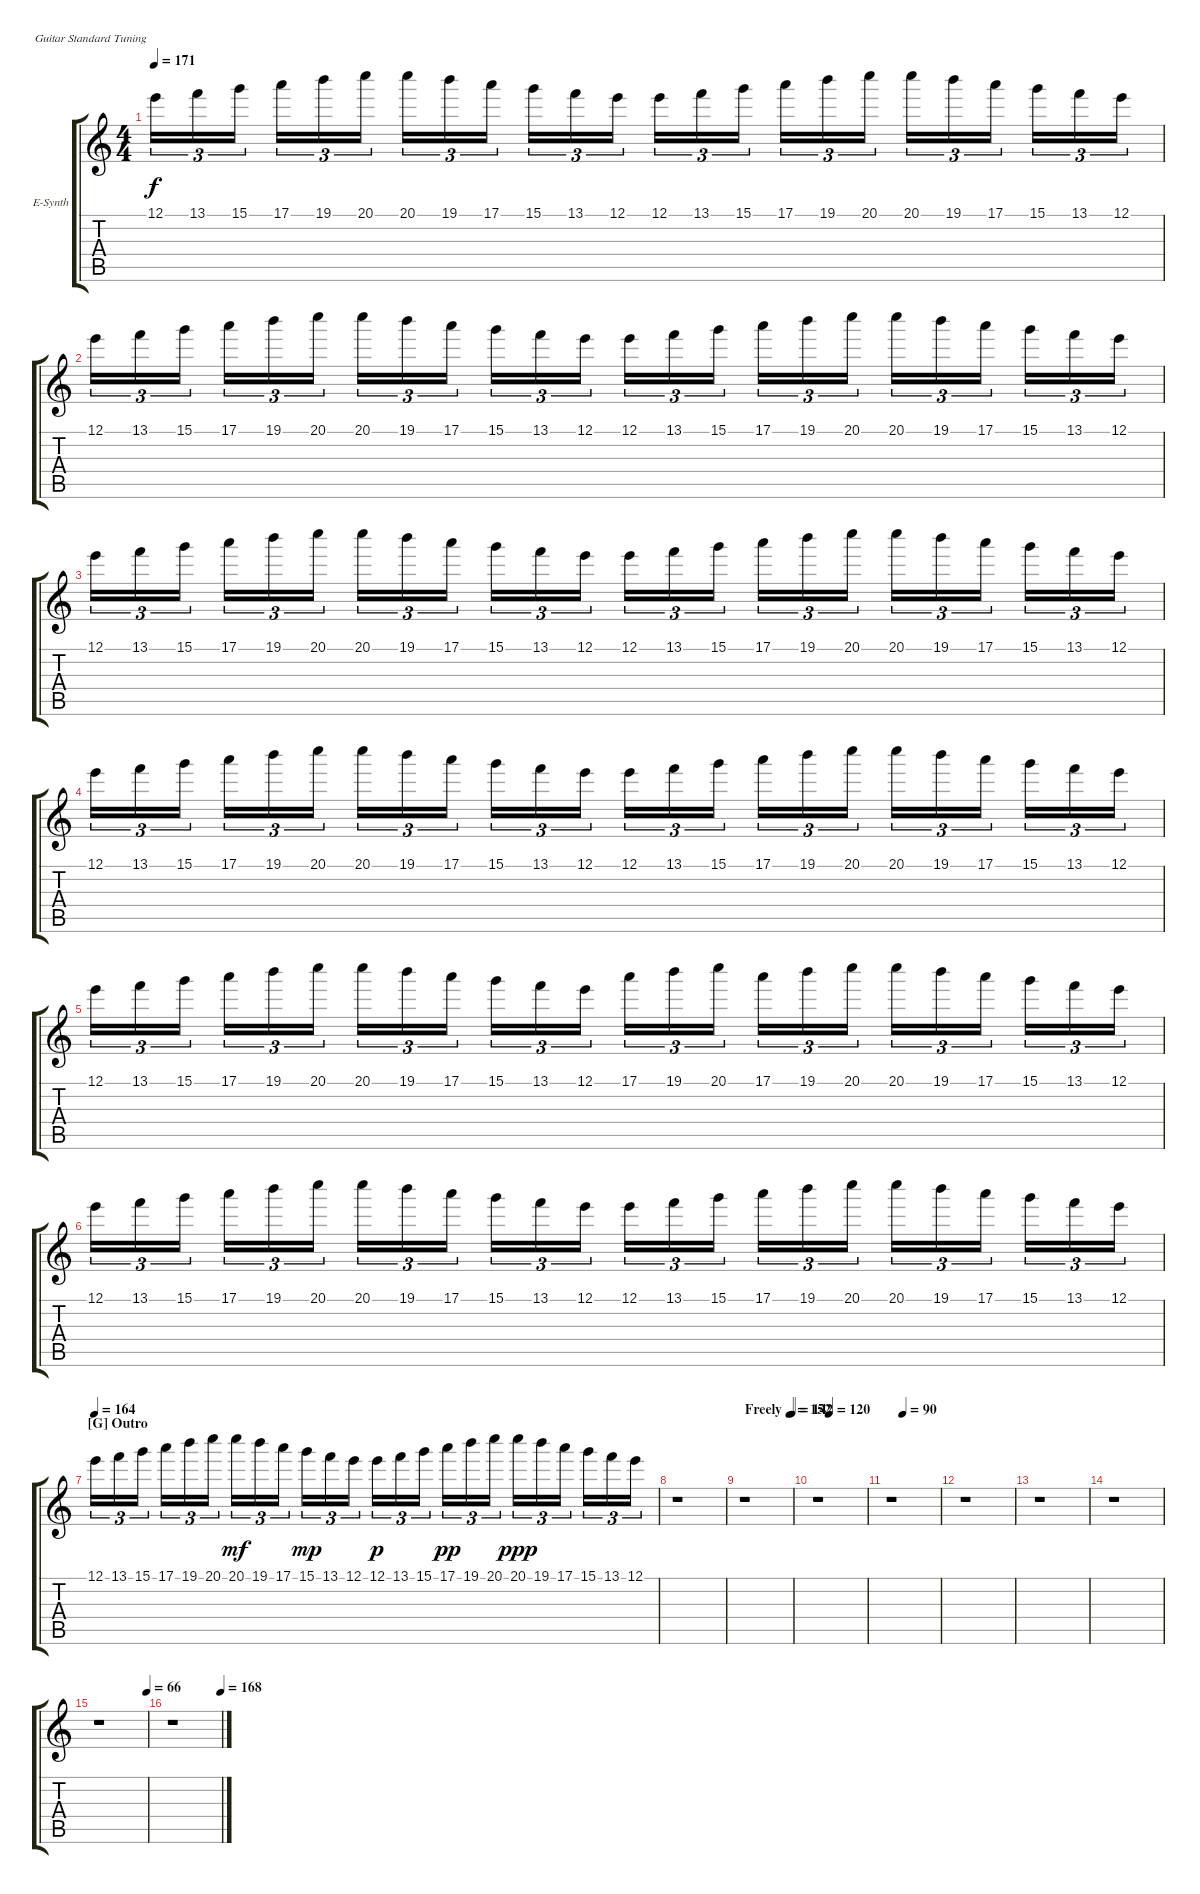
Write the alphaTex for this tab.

\bracketExtendMode groupsimilarinstruments
\firstSystemTrackNameOrientation horizontal
\otherSystemsTrackNameOrientation horizontal
\track ("Keyboard (Dio)" "E-Synth") {instrument stringensemble1}
\staff {score tabs}
\tuning (E4 B3 G3 D3 A2 E2)
\displaytranspose 12
\ts (4 4)
\tempo 171
\clef g2
\ks c
12.1.16{tu (3 2) dy f} 13.1.16{tu (3 2)} 15.1.16{tu (3 2)} 17.1.16{tu (3 2)} 19.1.16{tu (3 2)} 20.1.16{tu (3 2)} 20.1.16{tu (3 2)} 19.1.16{tu (3 2)} 17.1.16{tu (3 2)} 15.1.16{tu (3 2)} 13.1.16{tu (3 2)} 12.1.16{tu (3 2)} 12.1.16{tu (3 2)} 13.1.16{tu (3 2)} 15.1.16{tu (3 2)} 17.1.16{tu (3 2)} 19.1.16{tu (3 2)} 20.1.16{tu (3 2)} 20.1.16{tu (3 2)} 19.1.16{tu (3 2)} 17.1.16{tu (3 2)} 15.1.16{tu (3 2)} 13.1.16{tu (3 2)} 12.1.16{tu (3 2)} |
12.1.16{tu (3 2)} 13.1.16{tu (3 2)} 15.1.16{tu (3 2)} 17.1.16{tu (3 2)} 19.1.16{tu (3 2)} 20.1.16{tu (3 2)} 20.1.16{tu (3 2)} 19.1.16{tu (3 2)} 17.1.16{tu (3 2)} 15.1.16{tu (3 2)} 13.1.16{tu (3 2)} 12.1.16{tu (3 2)} 12.1.16{tu (3 2)} 13.1.16{tu (3 2)} 15.1.16{tu (3 2)} 17.1.16{tu (3 2)} 19.1.16{tu (3 2)} 20.1.16{tu (3 2)} 20.1.16{tu (3 2)} 19.1.16{tu (3 2)} 17.1.16{tu (3 2)} 15.1.16{tu (3 2)} 13.1.16{tu (3 2)} 12.1.16{tu (3 2)} |
12.1.16{tu (3 2)} 13.1.16{tu (3 2)} 15.1.16{tu (3 2)} 17.1.16{tu (3 2)} 19.1.16{tu (3 2)} 20.1.16{tu (3 2)} 20.1.16{tu (3 2)} 19.1.16{tu (3 2)} 17.1.16{tu (3 2)} 15.1.16{tu (3 2)} 13.1.16{tu (3 2)} 12.1.16{tu (3 2)} 12.1.16{tu (3 2)} 13.1.16{tu (3 2)} 15.1.16{tu (3 2)} 17.1.16{tu (3 2)} 19.1.16{tu (3 2)} 20.1.16{tu (3 2)} 20.1.16{tu (3 2)} 19.1.16{tu (3 2)} 17.1.16{tu (3 2)} 15.1.16{tu (3 2)} 13.1.16{tu (3 2)} 12.1.16{tu (3 2)} |
12.1.16{tu (3 2)} 13.1.16{tu (3 2)} 15.1.16{tu (3 2)} 17.1.16{tu (3 2)} 19.1.16{tu (3 2)} 20.1.16{tu (3 2)} 20.1.16{tu (3 2)} 19.1.16{tu (3 2)} 17.1.16{tu (3 2)} 15.1.16{tu (3 2)} 13.1.16{tu (3 2)} 12.1.16{tu (3 2)} 12.1.16{tu (3 2)} 13.1.16{tu (3 2)} 15.1.16{tu (3 2)} 17.1.16{tu (3 2)} 19.1.16{tu (3 2)} 20.1.16{tu (3 2)} 20.1.16{tu (3 2)} 19.1.16{tu (3 2)} 17.1.16{tu (3 2)} 15.1.16{tu (3 2)} 13.1.16{tu (3 2)} 12.1.16{tu (3 2)} |
12.1.16{tu (3 2)} 13.1.16{tu (3 2)} 15.1.16{tu (3 2)} 17.1.16{tu (3 2)} 19.1.16{tu (3 2)} 20.1.16{tu (3 2)} 20.1.16{tu (3 2)} 19.1.16{tu (3 2)} 17.1.16{tu (3 2)} 15.1.16{tu (3 2)} 13.1.16{tu (3 2)} 12.1.16{tu (3 2)} 17.1.16{tu (3 2)} 19.1.16{tu (3 2)} 20.1.16{tu (3 2)} 17.1.16{tu (3 2)} 19.1.16{tu (3 2)} 20.1.16{tu (3 2)} 20.1.16{tu (3 2)} 19.1.16{tu (3 2)} 17.1.16{tu (3 2)} 15.1.16{tu (3 2)} 13.1.16{tu (3 2)} 12.1.16{tu (3 2)} |
12.1.16{tu (3 2)} 13.1.16{tu (3 2)} 15.1.16{tu (3 2)} 17.1.16{tu (3 2)} 19.1.16{tu (3 2)} 20.1.16{tu (3 2)} 20.1.16{tu (3 2)} 19.1.16{tu (3 2)} 17.1.16{tu (3 2)} 15.1.16{tu (3 2)} 13.1.16{tu (3 2)} 12.1.16{tu (3 2)} 12.1.16{tu (3 2)} 13.1.16{tu (3 2)} 15.1.16{tu (3 2)} 17.1.16{tu (3 2)} 19.1.16{tu (3 2)} 20.1.16{tu (3 2)} 20.1.16{tu (3 2)} 19.1.16{tu (3 2)} 17.1.16{tu (3 2)} 15.1.16{tu (3 2)} 13.1.16{tu (3 2)} 12.1.16{tu (3 2)} |
\section ("G" "Outro")
\tempo 164
12.1.16{tu (3 2)} 13.1.16{tu (3 2)} 15.1.16{tu (3 2)} 17.1.16{tu (3 2)} 19.1.16{tu (3 2)} 20.1.16{tu (3 2)} 20.1.16{tu (3 2) dy mf} 19.1.16{tu (3 2)} 17.1.16{tu (3 2)} 15.1.16{tu (3 2) dy mp} 13.1.16{tu (3 2)} 12.1.16{tu (3 2)} 12.1.16{tu (3 2) dy p} 13.1.16{tu (3 2)} 15.1.16{tu (3 2)} 17.1.16{tu (3 2) dy pp} 19.1.16{tu (3 2)} 20.1.16{tu (3 2)} 20.1.16{tu (3 2) dy ppp} 19.1.16{tu (3 2)} 17.1.16{tu (3 2)} 15.1.16{tu (3 2)} 13.1.16{tu (3 2)} 12.1.16{tu (3 2)} |
r.1 |
\tempo (152 "Freely")
\tempo (142 1)
r.1 |
\tempo (120 0.25)
r.1 |
\tempo (90 0.25)
r.1 |
r.1 |
r.1 |
r.1 |
\tempo (66 1)
r.1 |
\tempo (168 1)
r.1
